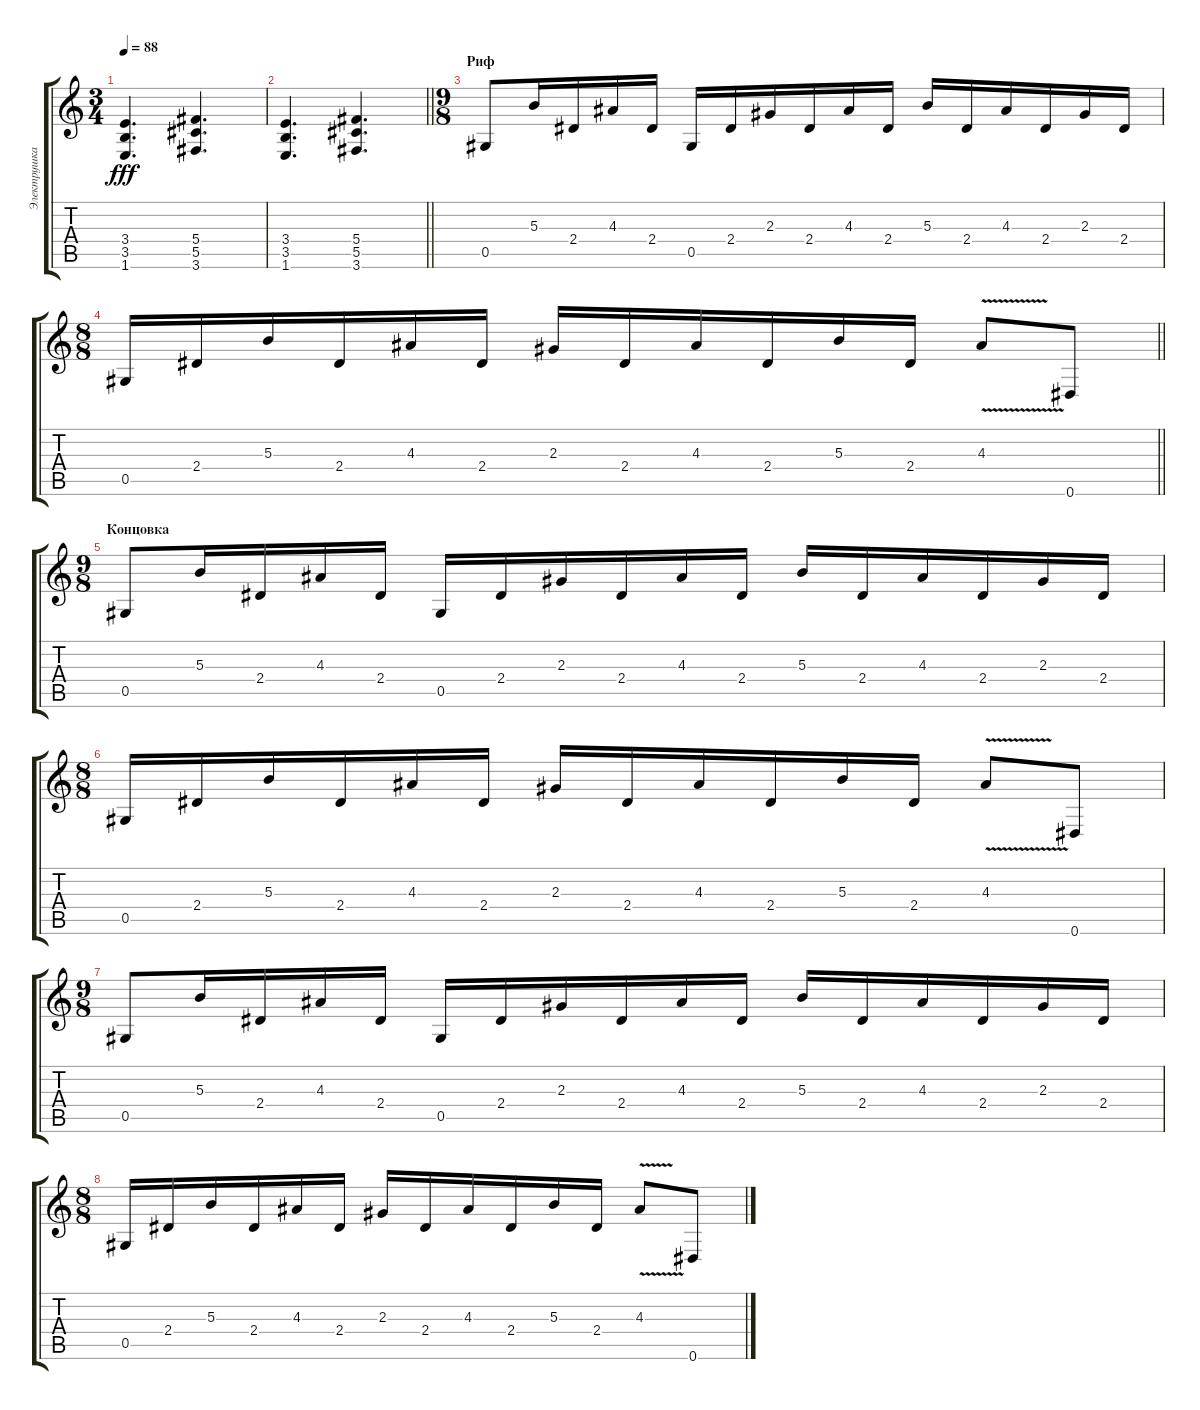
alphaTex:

\track ("Электрушка" "Электрушка") {instrument electricguitarclean}
\staff {score tabs}
\tuning (Eb4 Bb3 Gb3 Db3 Ab2 Eb2) {hide}
\ts (3 4)
\tempo 88
\clef g2
\ks c
(3.4 3.5 1.6).4{d dy fff} (5.4 5.5 3.6).4{d} |
\barLineRight lightlight
(3.4 3.5 1.6).4{d} (5.4 5.5 3.6).4{d} |
\ts (9 8)
\section ("" "Риф")
0.5.8 5.3.16 2.4.16 4.3.16 2.4.16 0.5.16 2.4.16 2.3.16 2.4.16 4.3.16 2.4.16 5.3.16 2.4.16 4.3.16 2.4.16 2.3.16 2.4.16 |
\ts (8 8)
\barLineRight lightlight
0.5.16 2.4.16 5.3.16 2.4.16 4.3.16 2.4.16 2.3.16 2.4.16 4.3.16 2.4.16 5.3.16 2.4.16 4.3{v}.8 0.6.8 |
\ts (9 8)
\section ("" "Концовка")
0.5.8 5.3.16 2.4.16 4.3.16 2.4.16 0.5.16 2.4.16 2.3.16 2.4.16 4.3.16 2.4.16 5.3.16 2.4.16 4.3.16 2.4.16 2.3.16 2.4.16 |
\ts (8 8)
0.5.16 2.4.16 5.3.16 2.4.16 4.3.16 2.4.16 2.3.16 2.4.16 4.3.16 2.4.16 5.3.16 2.4.16 4.3{v}.8 0.6.8 |
\ts (9 8)
0.5.8 5.3.16 2.4.16 4.3.16 2.4.16 0.5.16 2.4.16 2.3.16 2.4.16 4.3.16 2.4.16 5.3.16 2.4.16 4.3.16 2.4.16 2.3.16 2.4.16 |
\ts (8 8)
0.5.16 2.4.16 5.3.16 2.4.16 4.3.16 2.4.16 2.3.16 2.4.16 4.3.16 2.4.16 5.3.16 2.4.16 4.3{v}.8 0.6.8
